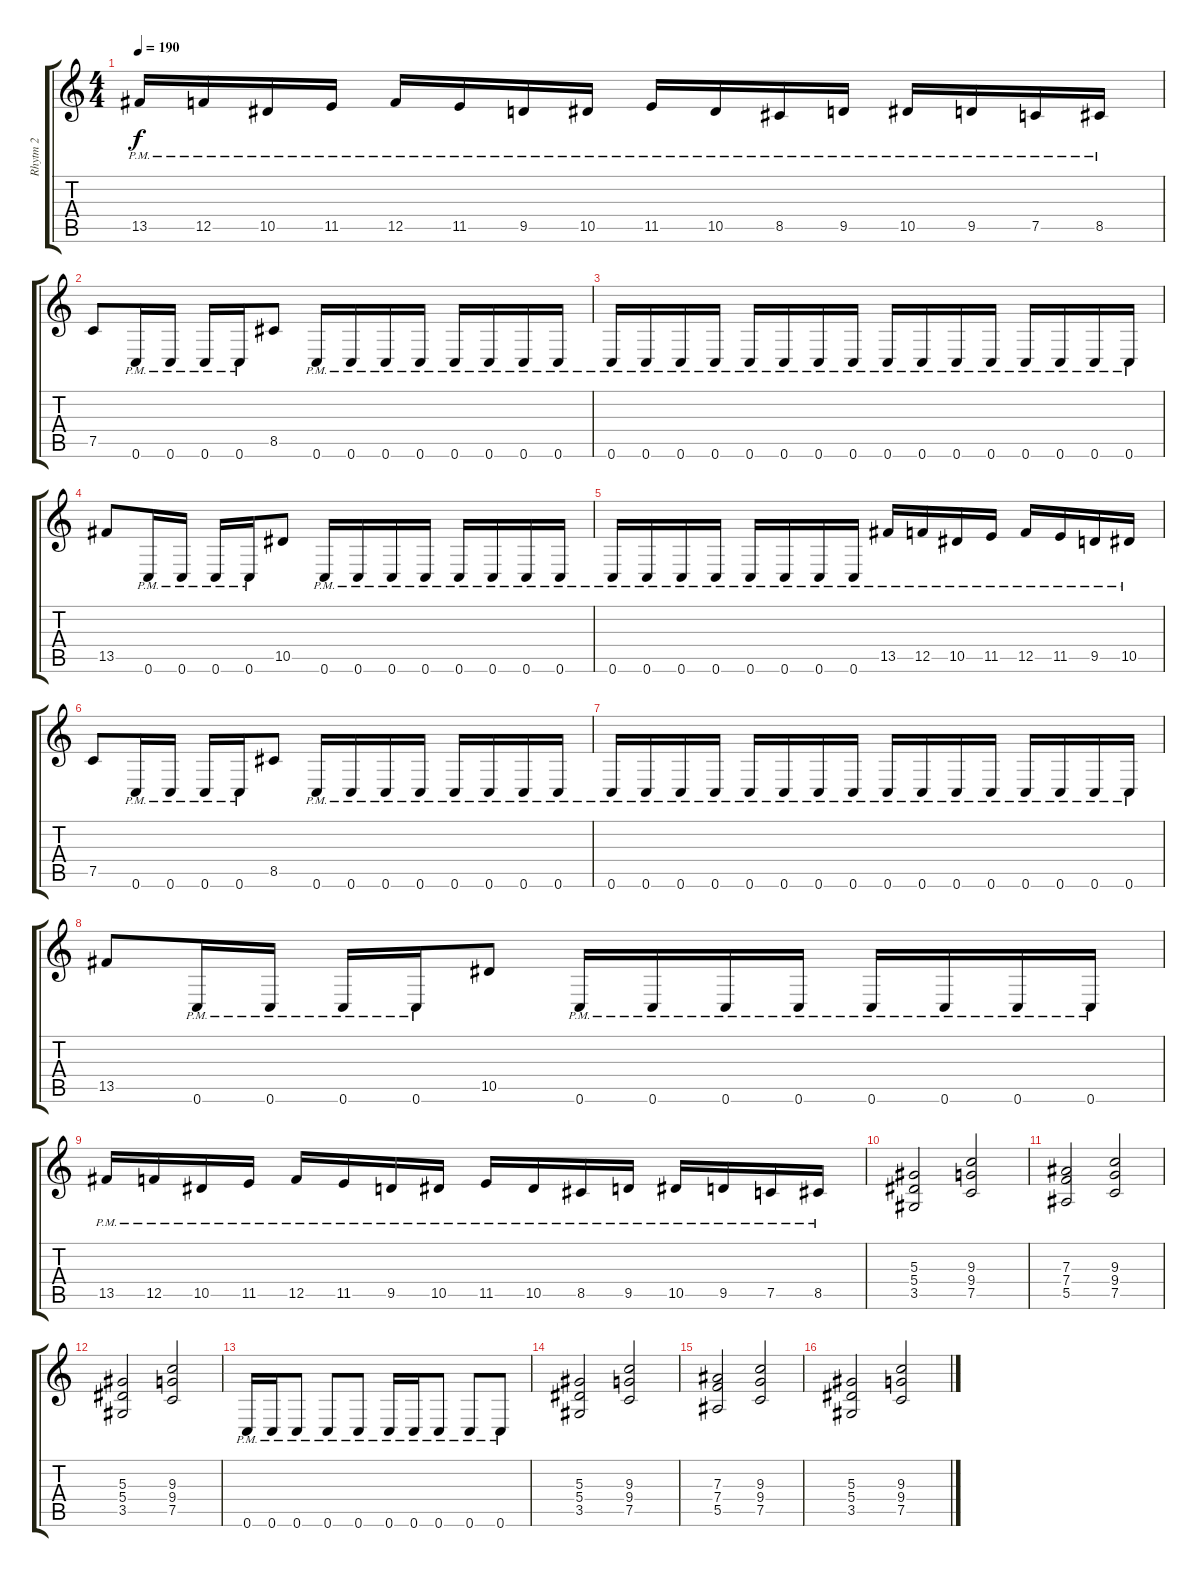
\track ("Rhytm 2" "Rhytm 2") {instrument distortionguitar}
\staff {score tabs}
\tuning (C4 G3 Eb3 Bb2 F2 C2) {hide}
\ts (4 4)
\tempo 190
\clef g2
\ks c
13.5{pm}.16{dy f} 12.5{pm}.16 10.5{pm}.16 11.5{pm}.16 12.5{pm}.16 11.5{pm}.16 9.5{pm}.16 10.5{pm}.16 11.5{pm}.16 10.5{pm}.16 8.5{pm}.16 9.5{pm}.16 10.5{pm}.16 9.5{pm}.16 7.5{pm}.16 8.5{pm}.16 |
7.5.8 0.6{pm}.16 0.6{pm}.16 0.6{pm}.16 0.6{pm}.16 8.5.8 0.6{pm}.16 0.6{pm}.16 0.6{pm}.16 0.6{pm}.16 0.6{pm}.16 0.6{pm}.16 0.6{pm}.16 0.6{pm}.16 |
0.6{pm}.16 0.6{pm}.16 0.6{pm}.16 0.6{pm}.16 0.6{pm}.16 0.6{pm}.16 0.6{pm}.16 0.6{pm}.16 0.6{pm}.16 0.6{pm}.16 0.6{pm}.16 0.6{pm}.16 0.6{pm}.16 0.6{pm}.16 0.6{pm}.16 0.6{pm}.16 |
13.5.8 0.6{pm}.16 0.6{pm}.16 0.6{pm}.16 0.6{pm}.16 10.5.8 0.6{pm}.16 0.6{pm}.16 0.6{pm}.16 0.6{pm}.16 0.6{pm}.16 0.6{pm}.16 0.6{pm}.16 0.6{pm}.16 |
0.6{pm}.16 0.6{pm}.16 0.6{pm}.16 0.6{pm}.16 0.6{pm}.16 0.6{pm}.16 0.6{pm}.16 0.6{pm}.16 13.5{pm}.16 12.5{pm}.16 10.5{pm}.16 11.5{pm}.16 12.5{pm}.16 11.5{pm}.16 9.5{pm}.16 10.5{pm}.16 |
7.5.8 0.6{pm}.16 0.6{pm}.16 0.6{pm}.16 0.6{pm}.16 8.5.8 0.6{pm}.16 0.6{pm}.16 0.6{pm}.16 0.6{pm}.16 0.6{pm}.16 0.6{pm}.16 0.6{pm}.16 0.6{pm}.16 |
0.6{pm}.16 0.6{pm}.16 0.6{pm}.16 0.6{pm}.16 0.6{pm}.16 0.6{pm}.16 0.6{pm}.16 0.6{pm}.16 0.6{pm}.16 0.6{pm}.16 0.6{pm}.16 0.6{pm}.16 0.6{pm}.16 0.6{pm}.16 0.6{pm}.16 0.6{pm}.16 |
13.5.8 0.6{pm}.16 0.6{pm}.16 0.6{pm}.16 0.6{pm}.16 10.5.8 0.6{pm}.16 0.6{pm}.16 0.6{pm}.16 0.6{pm}.16 0.6{pm}.16 0.6{pm}.16 0.6{pm}.16 0.6{pm}.16 |
13.5{pm}.16 12.5{pm}.16 10.5{pm}.16 11.5{pm}.16 12.5{pm}.16 11.5{pm}.16 9.5{pm}.16 10.5{pm}.16 11.5{pm}.16 10.5{pm}.16 8.5{pm}.16 9.5{pm}.16 10.5{pm}.16 9.5{pm}.16 7.5{pm}.16 8.5{pm}.16 |
(5.3 5.4 3.5).2 (9.3 9.4 7.5).2 |
(7.3 7.4 5.5).2 (9.3 9.4 7.5).2 |
(5.3 5.4 3.5).2 (9.3 9.4 7.5).2 |
0.6{pm}.16 0.6{pm}.16 0.6{pm}.8 0.6{pm}.8 0.6{pm}.8 0.6{pm}.16 0.6{pm}.16 0.6{pm}.8 0.6{pm}.8 0.6{pm}.8 |
(5.3 5.4 3.5).2 (9.3 9.4 7.5).2 |
(7.3 7.4 5.5).2 (9.3 9.4 7.5).2 |
(5.3 5.4 3.5).2 (9.3 9.4 7.5).2
